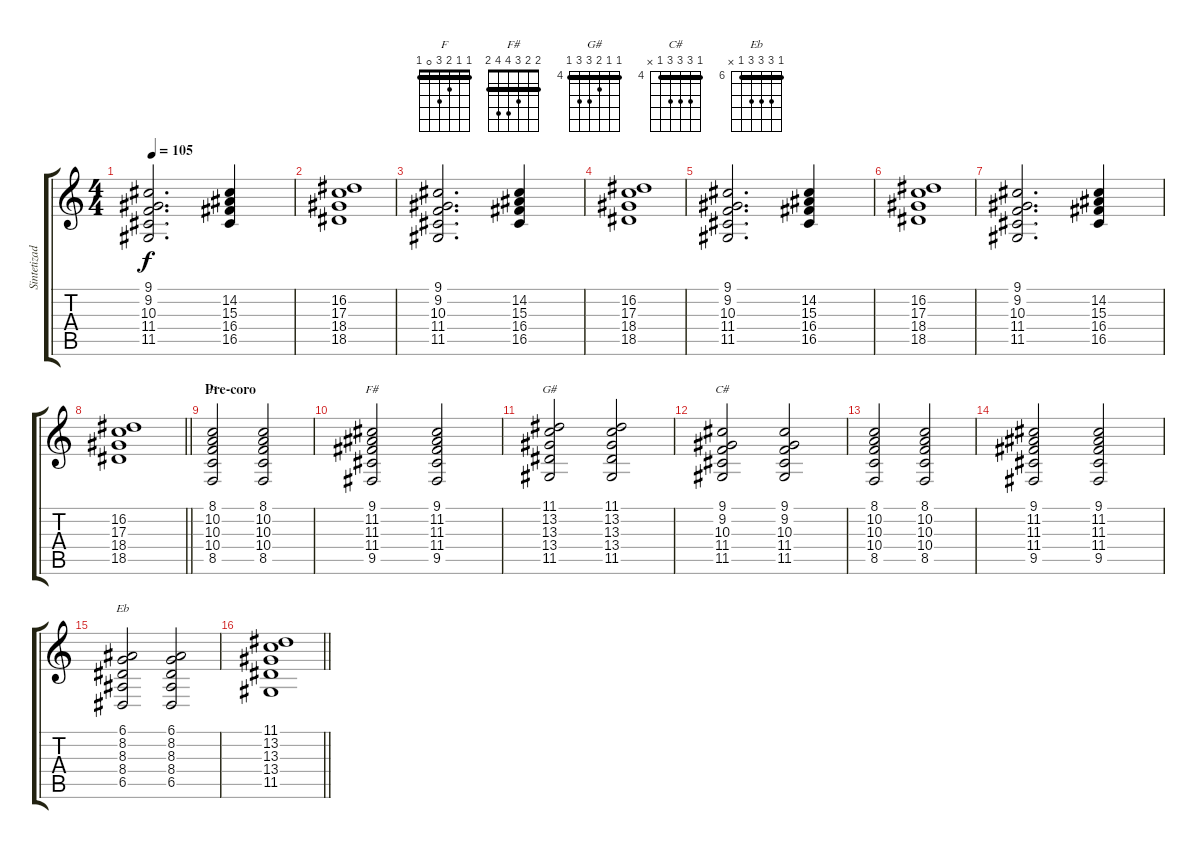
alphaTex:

\track ("Sintetizador" "Sintetizad") {instrument stringensemble1}
\staff {score tabs}
\tuning (E4 B3 G3 D3 A2 E2) {hide}
\chord ("F" 1 1 2 3 0 1) {barre 1}
\chord ("F#" 2 2 3 4 4 2) {barre 2}
\chord ("G#" 4 4 5 6 6 4) {firstfret 4 barre 4}
\chord ("C#" 4 6 6 6 4 x) {firstfret 4 barre 4}
\chord ("Eb" 6 8 8 8 6 x) {firstfret 6 barre 6}
\ts (4 4)
\tempo 105
\clef g2
\ks c
(9.1 9.2 10.3 11.4 11.5).2{d dy f} (14.2 15.3 16.4 16.5).4 |
(16.2 17.3 18.4 18.5).1 |
(9.1 9.2 10.3 11.4 11.5).2{d} (14.2 15.3 16.4 16.5).4 |
(16.2 17.3 18.4 18.5).1 |
(9.1 9.2 10.3 11.4 11.5).2{d} (14.2 15.3 16.4 16.5).4 |
(16.2 17.3 18.4 18.5).1 |
(9.1 9.2 10.3 11.4 11.5).2{d} (14.2 15.3 16.4 16.5).4 |
\barLineRight lightlight
(16.2 17.3 18.4 18.5).1 |
\section ("" "Pre-coro")
(8.1 10.2 10.3 10.4 8.5).2{ch "F"} (8.1 10.2 10.3 10.4 8.5).2 |
(9.1 11.2 11.3 11.4 9.5).2{ch "F#"} (9.1 11.2 11.3 11.4 9.5).2 |
(11.1 13.2 13.3 13.4 11.5).2{ch "G#"} (11.1 13.2 13.3 13.4 11.5).2 |
(9.1 9.2 10.3 11.4 11.5).2{ch "C#"} (9.1 9.2 10.3 11.4 11.5).2 |
(8.1 10.2 10.3 10.4 8.5).2 (8.1 10.2 10.3 10.4 8.5).2 |
(9.1 11.2 11.3 11.4 9.5).2 (9.1 11.2 11.3 11.4 9.5).2 |
(6.1 8.2 8.3 8.4 6.5).2{ch "Eb"} (6.1 8.2 8.3 8.4 6.5).2 |
\barLineRight lightlight
(11.1 13.2 13.3 13.4 11.5).1
